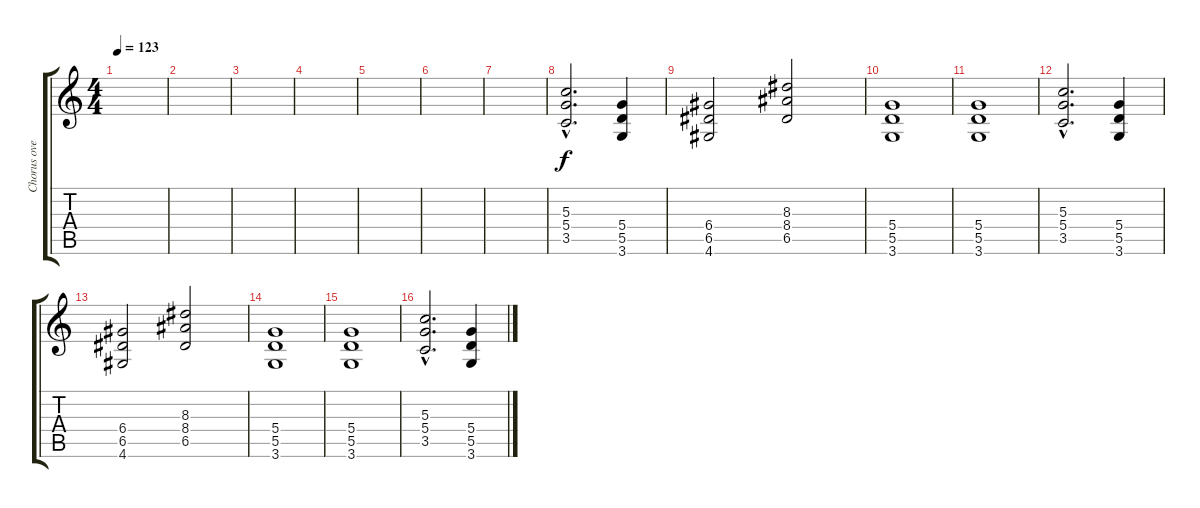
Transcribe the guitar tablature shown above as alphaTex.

\track ("Chorus overdrive" "Chorus ove") {instrument overdrivenguitar}
\staff {score tabs}
\tuning (E4 B3 G3 D3 A2 E2) {hide}
\ts (4 4)
\tempo 123
\clef g2
\ks c
|
|
|
|
|
|
|
(5.3{hac} 5.4{hac} 3.5{hac}).2{d} (5.4 5.5 3.6).4 |
(6.4 6.5 4.6).2 (8.3 8.4 6.5).2 |
(5.4 5.5 3.6).1 |
(5.4 5.5 3.6).1 |
(5.3{hac} 5.4{hac} 3.5{hac}).2{d} (5.4 5.5 3.6).4 |
(6.4 6.5 4.6).2 (8.3 8.4 6.5).2 |
(5.4 5.5 3.6).1 |
(5.4 5.5 3.6).1 |
(5.3{hac} 5.4{hac} 3.5{hac}).2{d} (5.4 5.5 3.6).4
